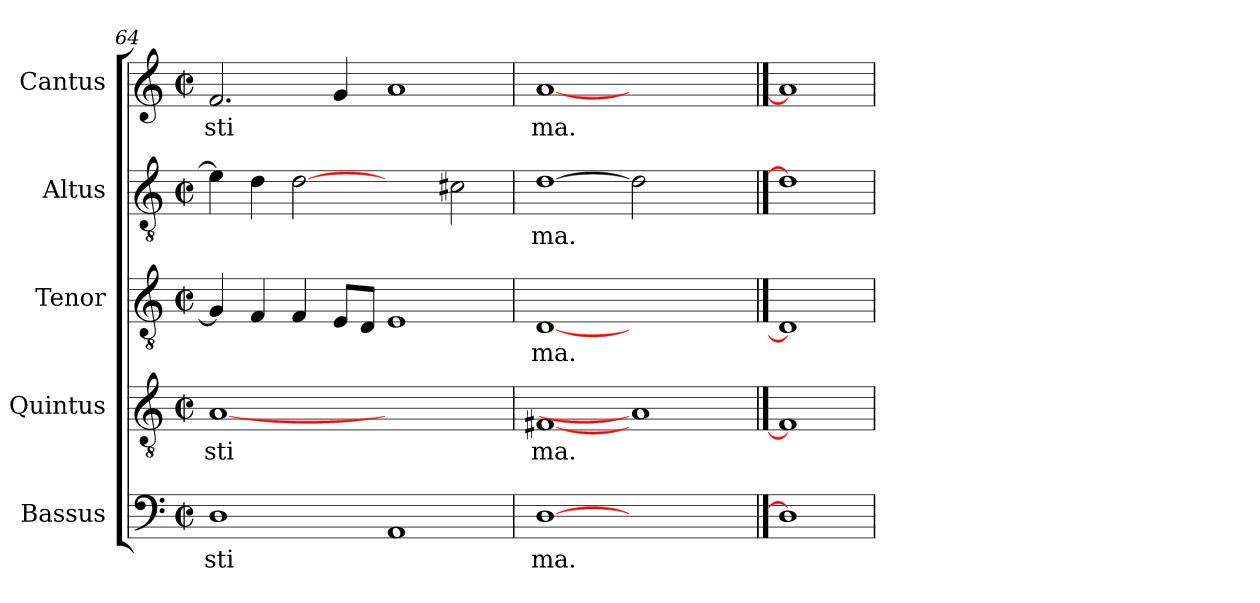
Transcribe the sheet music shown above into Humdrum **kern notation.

**kern	**text	**kern	**text	**kern	**text	**kern	**text	**kern	**text
*part5	*part5	*part4	*part4	*part3	*part3	*part2	*part2	*part1	*part1
*staff5	*staff5	*staff4	*staff4	*staff3	*staff3	*staff2	*staff2	*staff1	*staff1
*I"Bassus	*	*I"Quintus	*	*I"Tenor	*	*I"Altus	*	*I"Cantus	*
*clefF4	*	*clefGv2	*	*clefGv2	*	*clefGv2	*	*clefG2	*
*k[]	*	*k[]	*	*k[]	*	*k[]	*	*k[]	*
*C:	*	*C:	*	*C:	*	*C:	*	*C:	*
*M2/2	*	*M2/2	*	*M2/2	*	*M2/2	*	*M2/2	*
*met(c|)	*	*met(c|)	*	*met(c|)	*	*met(c|)	*	*met(c|)	*
=64	=64	=64	=64	=64	=64	=64	=64	=64	=64
!	!LO:LY:b	!	!LO:LY:b	!	!LO:LY:b:cj	!	!LO:LY:b	!	!LO:LY:b:cj
1D	sti	[1A	sti	4G/]	.	4e\]	.	2.f/	-sti-
!	!	!	!	!	!LO:LY:b:cj	!	!LO:LY:b	!	!
.	.	.	.	4F/	.	4d\	.	.	.
!	!	!	!	!	!LO:LY:b:cj	!	!LO:LY:b	!	!
.	.	.	.	4F/	.	[2d	.	.	.
!	!	!	!	!	!LO:LY:b:cj	!	!	!	!LO:LY:b:cj
.	.	.	.	8E/L	.	.	.	4g/	--
!	!	!	!	!	!LO:LY:b:cj	!	!	!	!
.	.	.	.	8D/J	.	.	.	.	.
!	!LO:LY:b	!	!	!	!LO:LY:b:cj	!	!	!	!LO:LY:b:cj
1AA	.	1ryy	.	1E	.	2ryy	.	1a	--
!	!	!	!	!	!	!	!LO:LY:b	!	!
.	.	.	.	.	.	2c#\	.	.	.
=65	=65	=65	=65	=65	=65	=65	=65	=65	=65
!	!LO:LY:b	!	!LO:LY:b	!	!LO:LY:b:cj	!	!LO:LY:b	!	!LO:LY:b:cj
[1D	ma.	[1F#X	ma.	[1D	ma.	[1d	ma.	[1a	-ma.
1ryy	.	1A]	.	1ryy	.	2d]	.	1ryy	.
.	.	.	.	.	.	2ryy	.	.	.
==66	==66	==66	==66	==66	==66	==66	==66	==66	==66
1D]	.	1F#]	.	1D]	.	1d]	.	1a]	.
=	=	=	=	=	=	=	=	=	=
*-	*-	*-	*-	*-	*-	*-	*-	*-	*-
